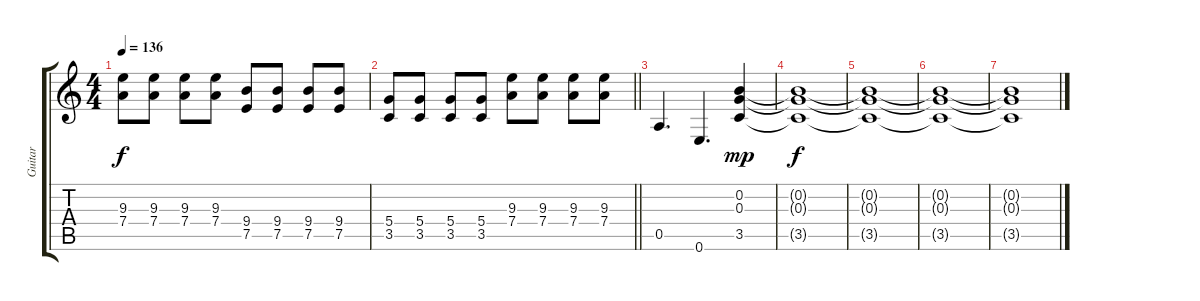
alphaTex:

\track ("Guitar" "Guitar") {instrument overdrivenguitar}
\staff {score tabs}
\tuning (E4 B3 G3 D3 A2 E2) {hide}
\ts (4 4)
\tempo 136
\clef g2
\ks c
(9.3 7.4).8{dy f} (9.3 7.4).8 (9.3 7.4).8 (9.3 7.4).8 (9.4 7.5).8 (9.4 7.5).8 (9.4 7.5).8 (9.4 7.5).8 |
\barLineRight lightlight
(5.4 3.5).8 (5.4 3.5).8 (5.4 3.5).8 (5.4 3.5).8 (9.3 7.4).8 (9.3 7.4).8 (9.3 7.4).8 (9.3 7.4).8 |
\section ("" "")
0.5.4{d} 0.6.4{d} (0.2 0.3 3.5).4{dy mp} |
(0.2{t} 0.3{t} 3.5{t}).1{dy f} |
(0.2{t} 0.3{t} 3.5{t}).1 |
(0.2{t} 0.3{t} 3.5{t}).1 |
(0.2{t} 0.3{t} 3.5{t}).1
